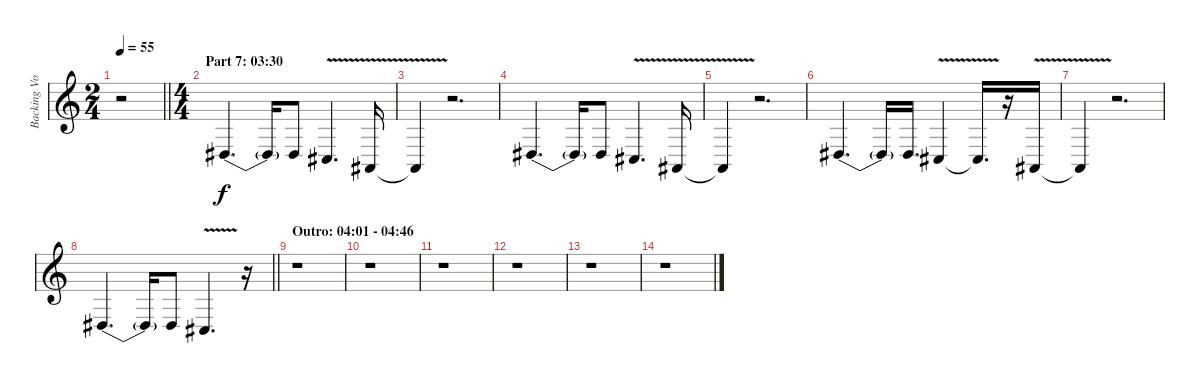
\track ("Backing Vocals 2" "Backing Vo") {instrument altosax}
\staff {score}
\tuning (Eb4 Bb3 Gb3 Db3 Ab2 Eb2) {hide}
\ts (2 4)
\tempo 55
\clef g2
\barLineRight lightlight
\ks c
r.2{dy f} |
\ts (4 4)
\section ("" "Part 7: 03:30")
2.4{be (bendrelease 0 0 15 4 45 4 60 0)}.4{d volume 11} 2.4{t}.16 2.4.8 0.4{v}.4{d} 2.5{v}.16 |
2.5{t}.4 r.2{d} |
2.4{be (bendrelease 0 0 15 4 45 4 60 0)}.4{d} 2.4{t}.16 2.4.8 0.4{v}.4{d} 2.5{v}.16 |
2.5{t}.4 r.2{d} |
2.4{be (bendrelease 0 0 15 4 45 4 60 0)}.4{d} 2.4{t}.16 2.4.16{d} 0.4{v}.4 0.4{t}.16{d} r.16 2.5{v}.16 |
2.5{t}.4 r.2{d} |
\barLineRight lightlight
2.4{be (bendrelease 0 0 15 4 45 4 60 0)}.4{d} 2.4{t}.16 2.4.8 0.4{v}.4{d} r.16 |
\section ("" "Outro: 04:01 - 04:46")
r.1 |
r.1 |
r.1 |
r.1 |
r.1 |
r.1
